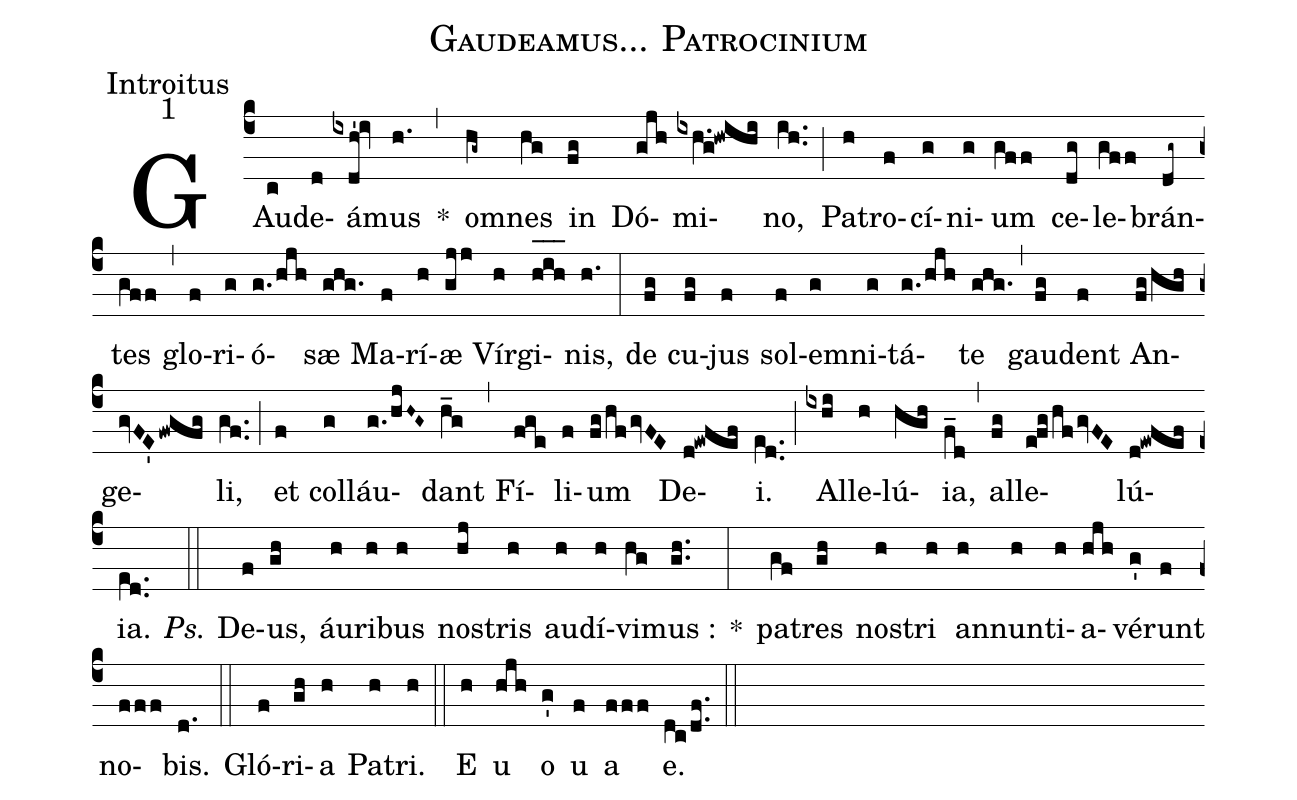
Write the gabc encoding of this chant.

name:Gaudeamus... Patrocinium;
office-part:Introitus;
mode:1;
%%
(c4) GAu(c)de(d)á(ixdh'!iv)mus(h.) *(,) o(hg~)mnes(hg) in(fg) Dó(gjh)mi(ixh.g!hwihi)no,(ih..) (;) Pa(h)tro(f)cí(g)ni(g)um(gff) ce(dg)le(gff)brán(dg~)tes(gff) (,) glo(f)ri(g)ó(g./hjh)sæ(ghg.) Ma(f)rí(h)æ(gjj) Vír(h)gi(h_[oh:h]i_[oh:h]h_[oh:h])nis,(h.) (:) de(fg) cu(fg)jus(f) sol(f)e(g)mni(g)tá(g./hjh)te(ghg.) (,) gau(fg)dent(f) An(fg/hgh)ge(gvFE'fwgfg)li,(gf..) (;) et(f) col(g)láu(g./hjH~G~)dant(h_g) (,) Fí(fge)li(f)um(fg/hfgvFE) De(d!ewfef)i.(e[ll:1]d..) (;) Al(ixhi)le(h)lú(hgh){ia},(f_d) (,) al(fg)le(efghfgvFE)lú(d!ewfef){ia}.(e[ll:1]d..) (::) <i>Ps.</i> De(f)us,(gh) áu(h)ri(h)bus(h) no(hj)stris(h) au(h)dí(h)vi(hg)mus :(gh..) *(:) pa(gf)tres(gh) no(h)stri(h) an(h)nun(h)ti(h)a(hjh)vé(g')runt(f) no(fff)bis.(d.) (::) Gló(f)ri(gh)a(h) Pa(h)tri.(h) (::)<eu>E(h) u(hjh) o(g') u(f) a(fff) e.</eu>(dc/df..) (::)
